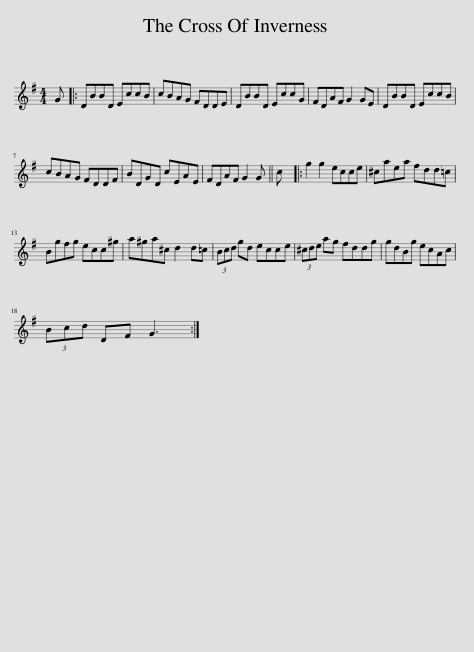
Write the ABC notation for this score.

X:1
L:1/8
M:4/4
I:linebreak $
K:G
V:1 treble
V:1
 G |: DBBD EccB | cBAG FDDE | DBBD EccG | FDAF G2 GE | %5
 DBBD EccB |$ cBAG FDDF | BDGD cEAE | FDAF G2 G || c |: %10
 g2 g2 ecce | ^caea fdd=c |$ Bgfg ecc^g | a^ga^c d2 d=c | (3Bcd gd ecce | %15
 (3^cde ag fddg | gdBg ecAc |$ (3Bcd DF G3 :| %18
